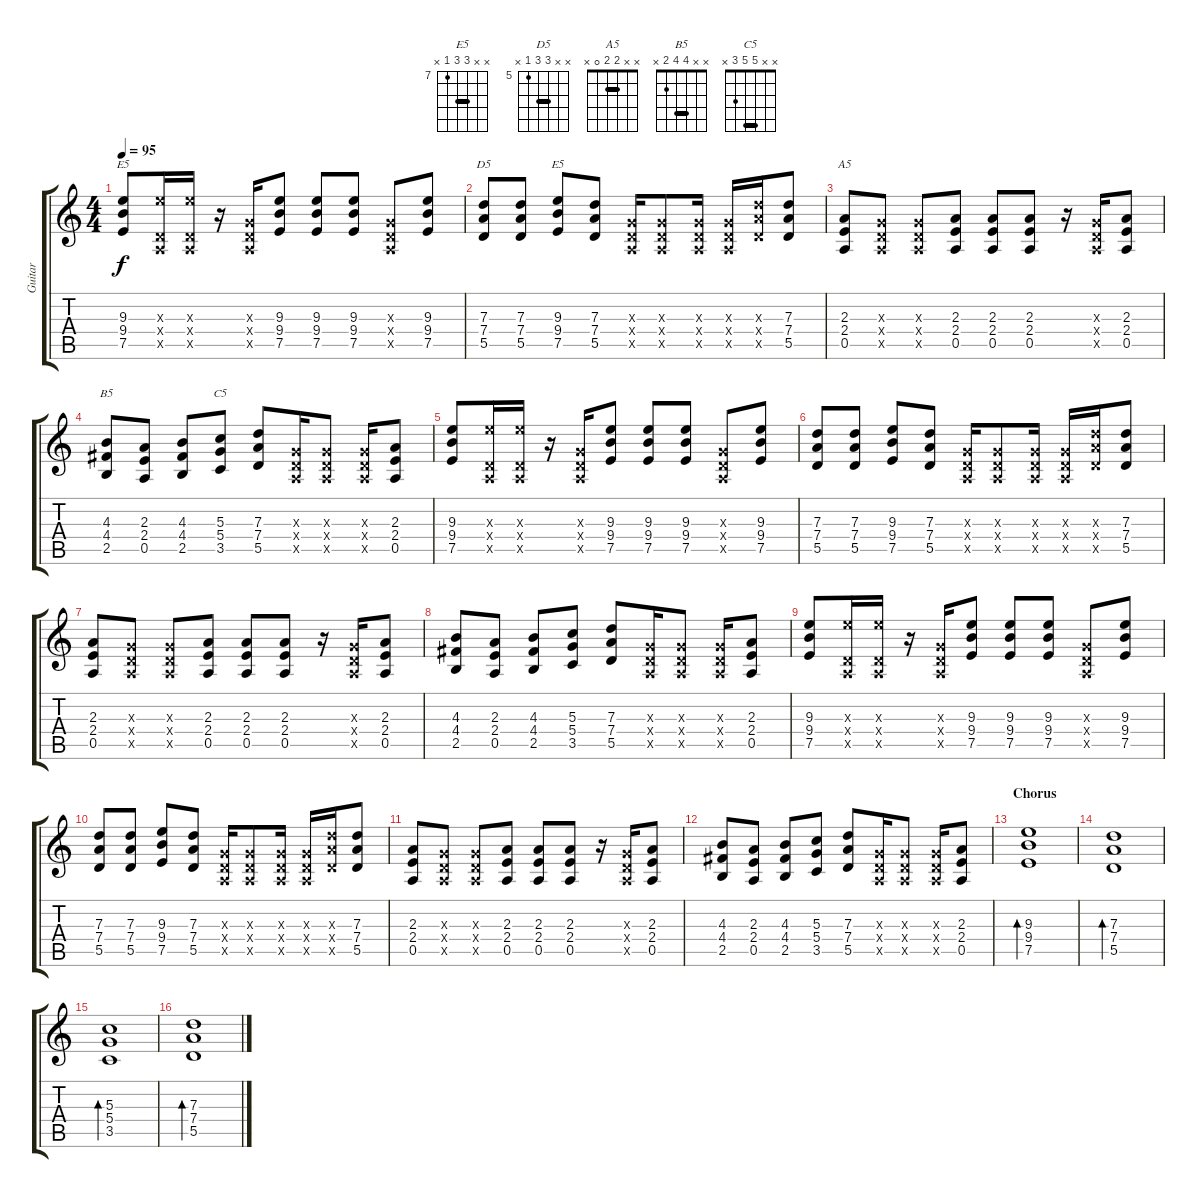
\track ("Guitar" "Guitar") {instrument acousticguitarsteel}
\staff {score tabs}
\tuning (E4 B3 G3 D3 A2 E2) {hide}
\chord ("E5" x x x 2 2 0) {barre 2}
\chord ("D5" x x 7 7 5 x) {firstfret 5 barre 7}
\chord ("E5" x x 9 9 7 x) {firstfret 7 barre 9}
\chord ("A5" x x 2 2 0 x) {barre 2}
\chord ("B5" x x 4 4 2 x) {barre 4}
\chord ("C5" x x 5 5 3 x) {barre 5}
\ts (4 4)
\tempo 95
\clef g2
\ks c
(9.3 9.4 7.5).8{ch "E5" dy f} (9.3{x} 0.4{x} 0.5{x}).16 (9.3{x} 0.4{x} 0.5{x}).16 r.16 (0.3{x} 0.4{x} 0.5{x}).16 (9.3 9.4 7.5).8 (9.3 9.4 7.5).8 (9.3 9.4 7.5).8 (0.3{x} 0.4{x} 0.5{x}).8 (9.3 9.4 7.5).8 |
(7.3 7.4 5.5).8{ch "D5"} (7.3 7.4 5.5).8 (9.3 9.4 7.5).8{ch "E5"} (7.3 7.4 5.5).8 (0.3{x} 0.4{x} 0.5{x}).16 (0.3{x} 0.4{x} 0.5{x}).8 (0.3{x} 0.4{x} 0.5{x}).16 (0.3{x} 0.4{x} 0.5{x}).16 (7.3{x} 7.4{x} 5.5{x}).16 (7.3 7.4 5.5).8 |
(2.3 2.4 0.5).8{ch "A5"} (0.3{x} 0.4{x} 0.5{x}).8 (0.3{x} 0.4{x} 0.5{x}).8 (2.3 2.4 0.5).8 (2.3 2.4 0.5).8 (2.3 2.4 0.5).8 r.16 (0.3{x} 0.4{x} 0.5{x}).16 (2.3 2.4 0.5).8 |
(4.3 4.4 2.5).8{ch "B5"} (2.3 2.4 0.5).8 (4.3 4.4 2.5).8 (5.3 5.4 3.5).8{ch "C5"} (7.3 7.4 5.5).8 (0.3{x} 0.4{x} 0.5{x}).16 (0.3{x} 0.4{x} 0.5{x}).8 (0.3{x} 0.4{x} 0.5{x}).16 (2.3 2.4 0.5).8 |
(9.3 9.4 7.5).8 (9.3{x} 0.4{x} 0.5{x}).16 (9.3{x} 0.4{x} 0.5{x}).16 r.16 (0.3{x} 0.4{x} 0.5{x}).16 (9.3 9.4 7.5).8 (9.3 9.4 7.5).8 (9.3 9.4 7.5).8 (0.3{x} 0.4{x} 0.5{x}).8 (9.3 9.4 7.5).8 |
(7.3 7.4 5.5).8 (7.3 7.4 5.5).8 (9.3 9.4 7.5).8 (7.3 7.4 5.5).8 (0.3{x} 0.4{x} 0.5{x}).16 (0.3{x} 0.4{x} 0.5{x}).8 (0.3{x} 0.4{x} 0.5{x}).16 (0.3{x} 0.4{x} 0.5{x}).16 (7.3{x} 7.4{x} 5.5{x}).16 (7.3 7.4 5.5).8 |
(2.3 2.4 0.5).8 (0.3{x} 0.4{x} 0.5{x}).8 (0.3{x} 0.4{x} 0.5{x}).8 (2.3 2.4 0.5).8 (2.3 2.4 0.5).8 (2.3 2.4 0.5).8 r.16 (0.3{x} 0.4{x} 0.5{x}).16 (2.3 2.4 0.5).8 |
(4.3 4.4 2.5).8 (2.3 2.4 0.5).8 (4.3 4.4 2.5).8 (5.3 5.4 3.5).8 (7.3 7.4 5.5).8 (0.3{x} 0.4{x} 0.5{x}).16 (0.3{x} 0.4{x} 0.5{x}).8 (0.3{x} 0.4{x} 0.5{x}).16 (2.3 2.4 0.5).8 |
(9.3 9.4 7.5).8 (9.3{x} 0.4{x} 0.5{x}).16 (9.3{x} 0.4{x} 0.5{x}).16 r.16 (0.3{x} 0.4{x} 0.5{x}).16 (9.3 9.4 7.5).8 (9.3 9.4 7.5).8 (9.3 9.4 7.5).8 (0.3{x} 0.4{x} 0.5{x}).8 (9.3 9.4 7.5).8 |
(7.3 7.4 5.5).8 (7.3 7.4 5.5).8 (9.3 9.4 7.5).8 (7.3 7.4 5.5).8 (0.3{x} 0.4{x} 0.5{x}).16 (0.3{x} 0.4{x} 0.5{x}).8 (0.3{x} 0.4{x} 0.5{x}).16 (0.3{x} 0.4{x} 0.5{x}).16 (7.3{x} 7.4{x} 5.5{x}).16 (7.3 7.4 5.5).8 |
(2.3 2.4 0.5).8 (0.3{x} 0.4{x} 0.5{x}).8 (0.3{x} 0.4{x} 0.5{x}).8 (2.3 2.4 0.5).8 (2.3 2.4 0.5).8 (2.3 2.4 0.5).8 r.16 (0.3{x} 0.4{x} 0.5{x}).16 (2.3 2.4 0.5).8 |
(4.3 4.4 2.5).8 (2.3 2.4 0.5).8 (4.3 4.4 2.5).8 (5.3 5.4 3.5).8 (7.3 7.4 5.5).8 (0.3{x} 0.4{x} 0.5{x}).16 (0.3{x} 0.4{x} 0.5{x}).8 (0.3{x} 0.4{x} 0.5{x}).16 (2.3 2.4 0.5).8 |
\section ("" "Chorus")
(9.3 9.4 7.5).1{bd 240} |
(7.3 7.4 5.5).1{bd 240} |
(5.3 5.4 3.5).1{bd 240} |
(7.3 7.4 5.5).1{bd 240}
